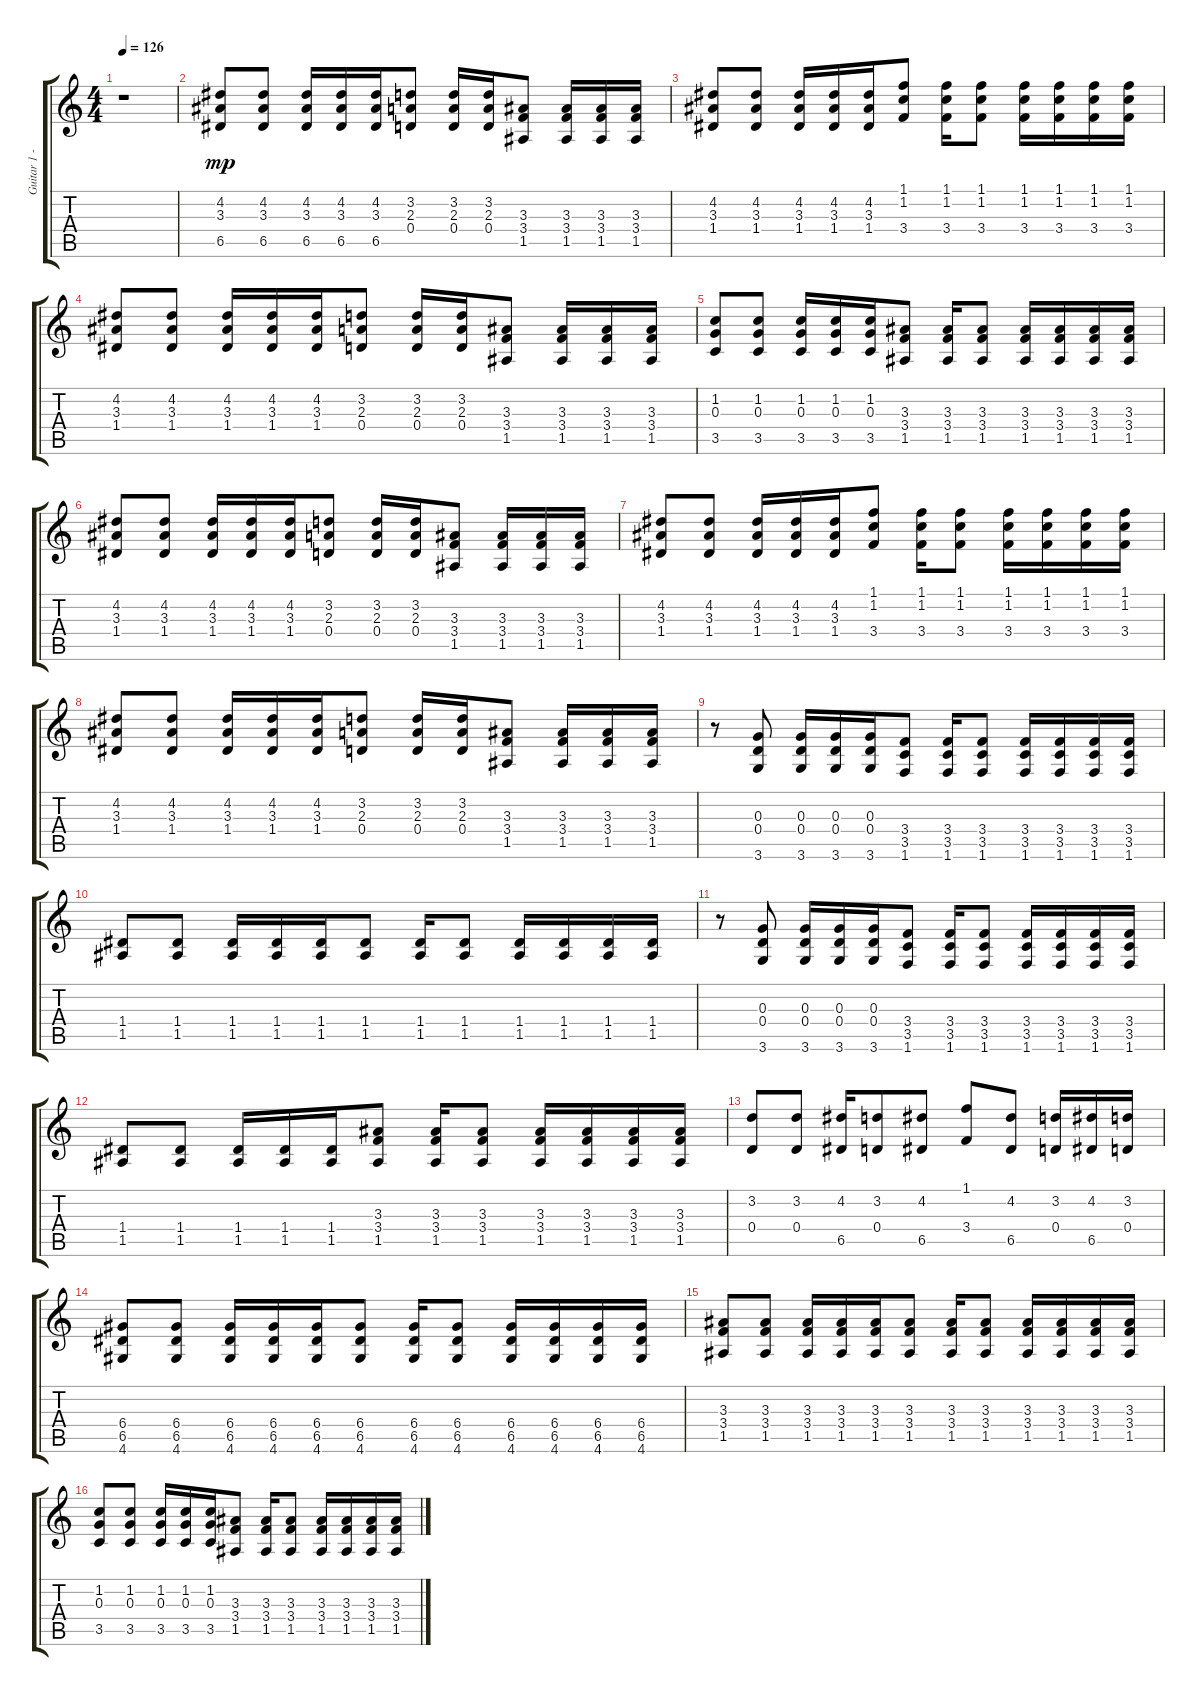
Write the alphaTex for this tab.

\track ("Guitar 1 - Mike" "Guitar 1 -") {instrument distortionguitar}
\staff {score tabs}
\tuning (E4 B3 G3 D3 A2 E2) {hide}
\ts (4 4)
\tempo 126
\clef g2
\ks c
r.1{dy mp instrument distortionguitar} |
(4.2 3.3 6.5).8 (4.2 3.3 6.5).8 (4.2 3.3 6.5).16 (4.2 3.3 6.5).16 (4.2 3.3 6.5).16 (3.2 2.3 0.4).8 (3.2 2.3 0.4).16 (3.2 2.3 0.4).16 (3.3 3.4 1.5).8 (3.3 3.4 1.5).16 (3.3 3.4 1.5).16 (3.3 3.4 1.5).16 |
(4.2 3.3 1.4).8 (4.2 3.3 1.4).8 (4.2 3.3 1.4).16 (4.2 3.3 1.4).16 (4.2 3.3 1.4).16 (1.1 1.2 3.4).8 (1.1 1.2 3.4).16 (1.1 1.2 3.4).8 (1.1 1.2 3.4).16 (1.1 1.2 3.4).16 (1.1 1.2 3.4).16 (1.1 1.2 3.4).16 |
(4.2 3.3 1.4).8 (4.2 3.3 1.4).8 (4.2 3.3 1.4).16 (4.2 3.3 1.4).16 (4.2 3.3 1.4).16 (3.2 2.3 0.4).8 (3.2 2.3 0.4).16 (3.2 2.3 0.4).16 (3.3 3.4 1.5).8 (3.3 3.4 1.5).16 (3.3 3.4 1.5).16 (3.3 3.4 1.5).16 |
(1.2 0.3 3.5).8 (1.2 0.3 3.5).8 (1.2 0.3 3.5).16 (1.2 0.3 3.5).16 (1.2 0.3 3.5).16 (3.3 3.4 1.5).8 (3.3 3.4 1.5).16 (3.3 3.4 1.5).8 (3.3 3.4 1.5).16 (3.3 3.4 1.5).16 (3.3 3.4 1.5).16 (3.3 3.4 1.5).16 |
(4.2 3.3 1.4).8 (4.2 3.3 1.4).8 (4.2 3.3 1.4).16 (4.2 3.3 1.4).16 (4.2 3.3 1.4).16 (3.2 2.3 0.4).8 (3.2 2.3 0.4).16 (3.2 2.3 0.4).16 (3.3 3.4 1.5).8 (3.3 3.4 1.5).16 (3.3 3.4 1.5).16 (3.3 3.4 1.5).16 |
(4.2 3.3 1.4).8 (4.2 3.3 1.4).8 (4.2 3.3 1.4).16 (4.2 3.3 1.4).16 (4.2 3.3 1.4).16 (1.1 1.2 3.4).8 (1.1 1.2 3.4).16 (1.1 1.2 3.4).8 (1.1 1.2 3.4).16 (1.1 1.2 3.4).16 (1.1 1.2 3.4).16 (1.1 1.2 3.4).16 |
(4.2 3.3 1.4).8 (4.2 3.3 1.4).8 (4.2 3.3 1.4).16 (4.2 3.3 1.4).16 (4.2 3.3 1.4).16 (3.2 2.3 0.4).8 (3.2 2.3 0.4).16 (3.2 2.3 0.4).16 (3.3 3.4 1.5).8 (3.3 3.4 1.5).16 (3.3 3.4 1.5).16 (3.3 3.4 1.5).16 |
r.8 (0.3 0.4 3.6).8 (0.3 0.4 3.6).16 (0.3 0.4 3.6).16 (0.3 0.4 3.6).16 (3.4 3.5 1.6).8 (3.4 3.5 1.6).16 (3.4 3.5 1.6).8 (3.4 3.5 1.6).16 (3.4 3.5 1.6).16 (3.4 3.5 1.6).16 (3.4 3.5 1.6).16 |
(1.4 1.5).8 (1.4 1.5).8 (1.4 1.5).16 (1.4 1.5).16 (1.4 1.5).16 (1.4 1.5).8 (1.4 1.5).16 (1.4 1.5).8 (1.4 1.5).16 (1.4 1.5).16 (1.4 1.5).16 (1.4 1.5).16 |
r.8 (0.3 0.4 3.6).8 (0.3 0.4 3.6).16 (0.3 0.4 3.6).16 (0.3 0.4 3.6).16 (3.4 3.5 1.6).8 (3.4 3.5 1.6).16 (3.4 3.5 1.6).8 (3.4 3.5 1.6).16 (3.4 3.5 1.6).16 (3.4 3.5 1.6).16 (3.4 3.5 1.6).16 |
(1.4 1.5).8 (1.4 1.5).8 (1.4 1.5).16 (1.4 1.5).16 (1.4 1.5).16 (3.3 3.4 1.5).8 (3.3 3.4 1.5).16 (3.3 3.4 1.5).8 (3.3 3.4 1.5).16 (3.3 3.4 1.5).16 (3.3 3.4 1.5).16 (3.3 3.4 1.5).16 |
(3.2 0.4).8 (3.2 0.4).8 (4.2 6.5).16 (3.2 0.4).8 (4.2 6.5).8 (1.1 3.4).8 (4.2 6.5).8 (3.2 0.4).16 (4.2 6.5).16 (3.2 0.4).16 |
(6.4 6.5 4.6).8 (6.4 6.5 4.6).8 (6.4 6.5 4.6).16 (6.4 6.5 4.6).16 (6.4 6.5 4.6).16 (6.4 6.5 4.6).8 (6.4 6.5 4.6).16 (6.4 6.5 4.6).8 (6.4 6.5 4.6).16 (6.4 6.5 4.6).16 (6.4 6.5 4.6).16 (6.4 6.5 4.6).16 |
(3.3 3.4 1.5).8 (3.3 3.4 1.5).8 (3.3 3.4 1.5).16 (3.3 3.4 1.5).16 (3.3 3.4 1.5).16 (3.3 3.4 1.5).8 (3.3 3.4 1.5).16 (3.3 3.4 1.5).8 (3.3 3.4 1.5).16 (3.3 3.4 1.5).16 (3.3 3.4 1.5).16 (3.3 3.4 1.5).16 |
(1.2 0.3 3.5).8 (1.2 0.3 3.5).8 (1.2 0.3 3.5).16 (1.2 0.3 3.5).16 (1.2 0.3 3.5).16 (3.3 3.4 1.5).8 (3.3 3.4 1.5).16 (3.3 3.4 1.5).8 (3.3 3.4 1.5).16 (3.3 3.4 1.5).16 (3.3 3.4 1.5).16 (3.3 3.4 1.5).16
